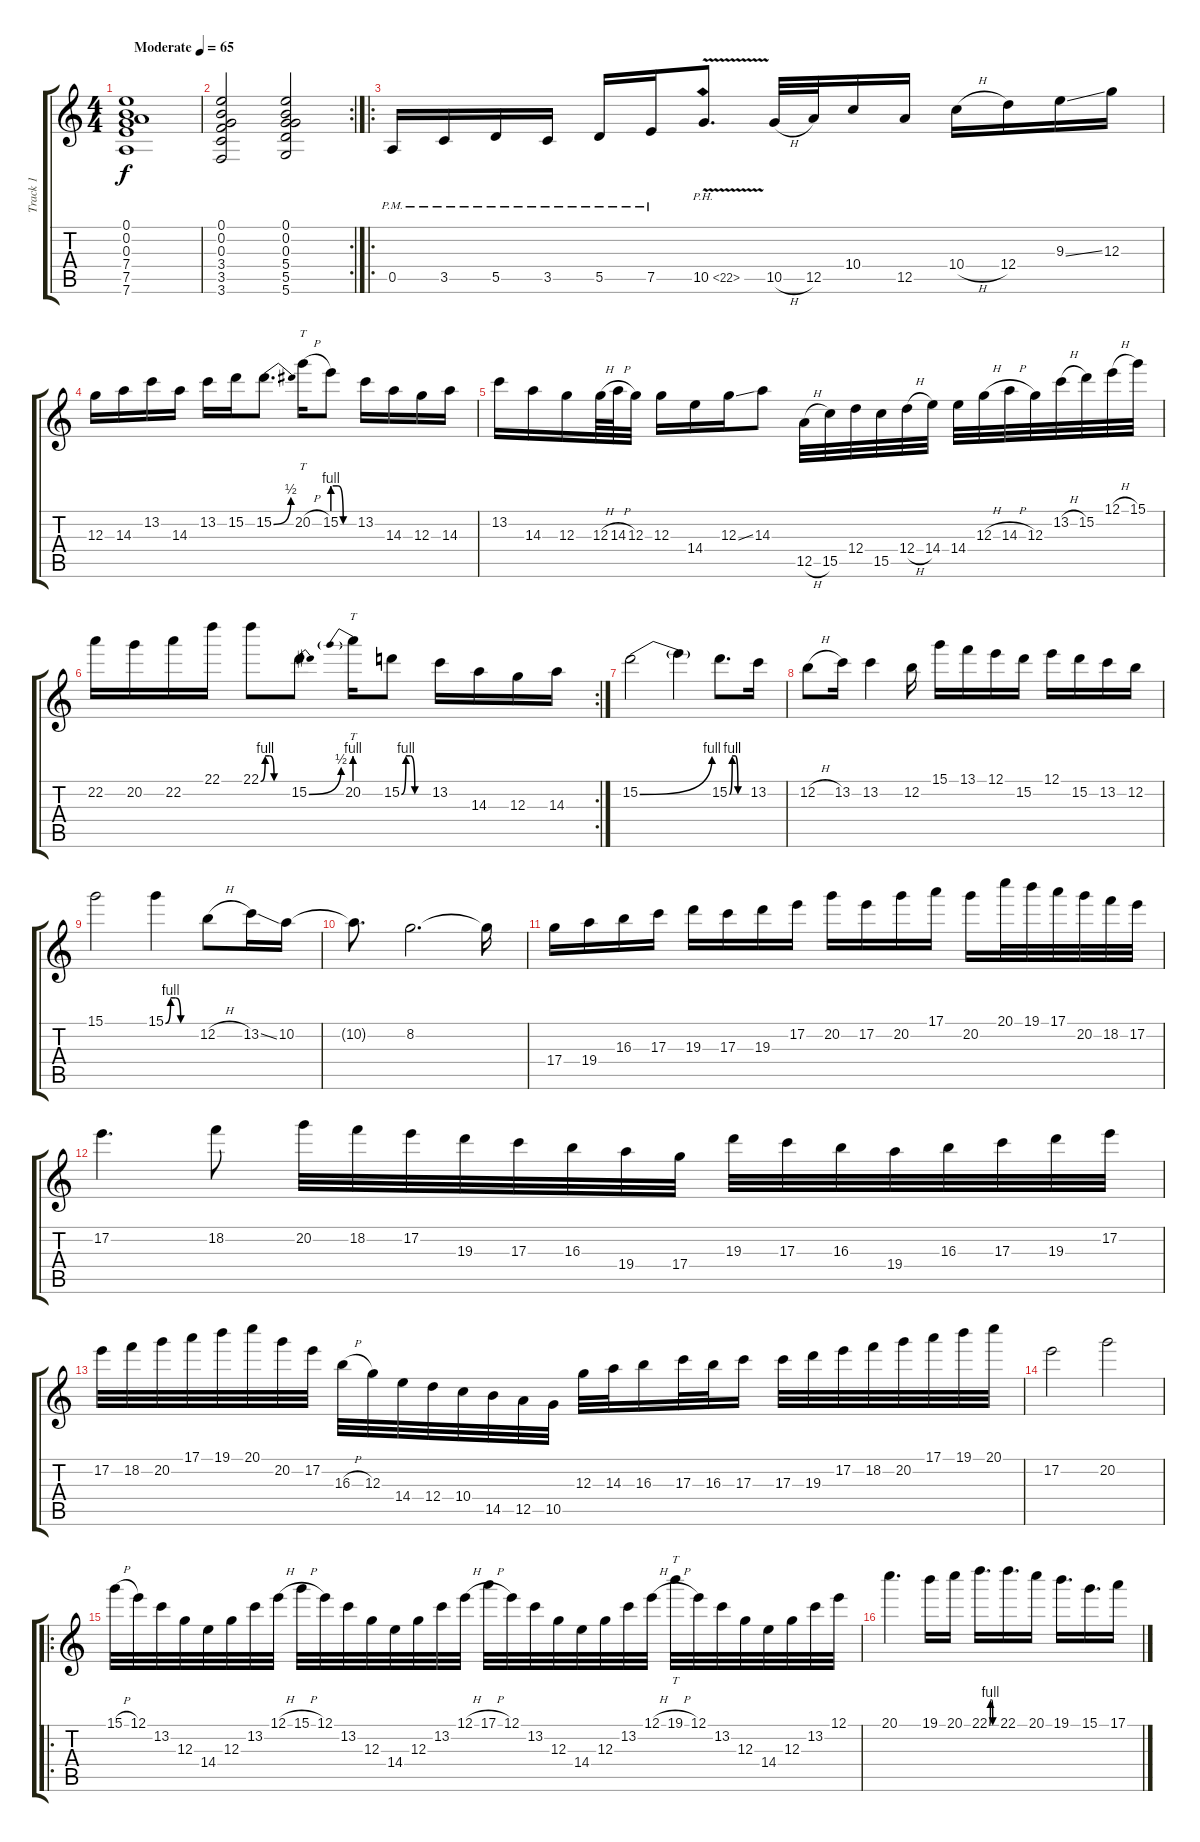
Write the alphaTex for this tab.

\track ("Track 1" "Track 1") {instrument distortionguitar}
\staff {score tabs}
\tuning (E4 B3 G3 D3 A2 D2) {hide}
\ts (4 4)
\tempo (65 "Moderate")
\clef g2
\ks c
(0.1 0.2 0.3 7.4 7.5 7.6).1{dy f instrument distortionguitar} |
\rc 2
(0.1 0.2 0.3 3.4 3.5 3.6).2 (0.1 0.2 0.3 5.4 5.5 5.6).2 |
\ro
0.5{pm}.16 3.5{pm}.16 5.5{pm}.16 3.5{pm}.16 5.5{pm}.16 7.5{pm}.16 10.5{ph 12 v}.8{d} 10.5{h}.32 12.5.32 10.4.16 12.5.16 10.4{h}.16 12.4.16 9.3{ss}.16 12.3.16 |
12.3.16 14.3.16 13.2.16 14.3.16 13.2.16 15.2.16 15.2{be (bend 0 0 60 2)}.8{d} 20.2{h}.16{tt} 15.2{be (custom 0 4 15 4 30 0 60 0)}.8 13.2.16 14.3.16 12.3.16 14.3.16 |
13.2.16 14.3.16 12.3.16 12.3{h}.64 14.3{h}.64 12.3.32 12.3.16 14.4.16 12.3{ss}.16 14.3.8 12.5{h}.32 15.5.32 12.4.32 15.5.32 12.4{h}.32 14.4.32 14.4.32 12.3{h}.32 14.3{h}.32 12.3.32 13.2{h}.32 15.2.32 12.1{h}.32 15.1.32 |
\rc 2
22.2.16 20.2.16 22.2.16 22.1.16 22.1{be (custom 0 0 10 4 20 4 30 0 60 0)}.8 15.2{be (bend 0 0 60 2)}.8{d} 20.2{be (prebend 0 4 60 4)}.16{tt} 15.2{be (custom 0 0 10 4 20 4 30 0 60 0)}.8 13.2.16 14.3.16 12.3.16 14.3.16 |
15.2{be (bend 0 0 60 4)}.2 15.2{t}.4 15.2{be (custom 0 0 10 4 20 4 30 0 60 0)}.8{d} 13.2.16 |
12.2{h}.8 13.2.16 13.2.4 12.2.16 15.1.16 13.1.16 12.1.16 15.2.16 12.1.16 15.2.16 13.2.16 12.2.16 |
15.1.2 15.1{be (custom 0 0 10 4 20 4 30 0 60 0)}.4 12.2{h}.8 13.2{ss}.16 10.2.16 |
10.2{t}.8{d} 8.2.2{d} 8.2{t}.16 |
17.4.16 19.4.16 16.3.16 17.3.16 19.3.16 17.3.16 19.3.16 17.2.16 20.2.16 17.2.16 20.2.16 17.1.16 20.2.16 20.1.32 19.1.32 17.1.32 20.2.32 18.2.32 17.2.32 |
17.2.4{d} 18.2.8 20.2.32 18.2.32 17.2.32 19.3.32 17.3.32 16.3.32 19.4.32 17.4.32 19.3.32 17.3.32 16.3.32 19.4.32 16.3.32 17.3.32 19.3.32 17.2.32 |
17.2.32 18.2.32 20.2.32 17.1.32 19.1.32 20.1.32 20.2.32 17.2.32 16.3{h}.32 12.3.32 14.4.32 12.4.32 10.4.32 14.5.32 12.5.32 10.5.32 12.3.32 14.3.32 16.3.16 17.3.32 16.3.32 17.3.16 17.3.32 19.3.32 17.2.32 18.2.32 20.2.32 17.1.32 19.1.32 20.1.32 |
17.2.2 20.2.2 |
\ro
15.1{h}.32 12.1.32 13.2.32 12.3.32 14.4.32 12.3.32 13.2.32 12.1{h}.32 15.1{h}.32 12.1.32 13.2.32 12.3.32 14.4.32 12.3.32 13.2.32 12.1{h}.32 17.1{h}.32 12.1.32 13.2.32 12.3.32 14.4.32 12.3.32 13.2.32 12.1{h}.32 19.1{h}.32{tt} 12.1.32 13.2.32 12.3.32 14.4.32 12.3.32 13.2.32 12.1.32 |
20.1.4{d} 19.1.16 20.1.16 22.1{be (custom 0 0 10 4 20 4 30 0 60 0)}.16{d} 22.1.16{d} 20.1.16 19.1.16{d} 15.1.16{d} 17.1.16
